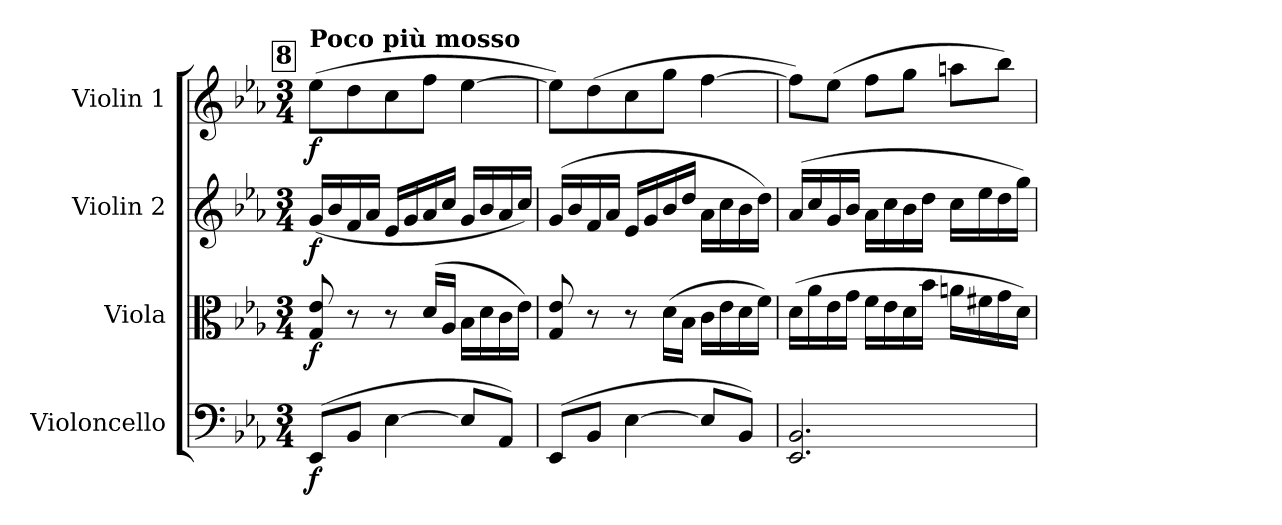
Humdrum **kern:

**kern	**dynam	**kern	**dynam	**kern	**dynam	**kern	**dynam
*part4	*part4	*part3	*part3	*part2	*part2	*part1	*part1
*staff4	*staff4	*staff3	*staff3	*staff2	*staff2	*staff1	*staff1
*I"Violoncello	*	*I"Viola	*	*I"Violin 2	*	*I"Violin 1	*
*I'Vc	*	*I'Vla	*	*I'Vln	*	*I'Vln	*
!!LO:LB:g=z
*clefF4	*	*clefC3	*	*clefG2	*	*clefG2	*
*k[b-e-a-]	*	*k[b-e-a-]	*	*k[b-e-a-]	*	*k[b-e-a-]	*
*M3/4	*	*M3/4	*	*M3/4	*	*M3/4	*
!!LO:REH:place=s1:a:B:cj:fs=14:t=8
=75	=75	=75	=75	=75	=75	=75	=75
!	!	!	!	!	!	!LO:TX:a:B:t=Poco più mosso	!
!	!LO:DY:b	!	!LO:DY:b	!	!LO:DY:b	!	!LO:DY:b
(8EE-/L	f	8G/ 8e-/	f	(16g/LL	f	(8ee-\L	f
.	.	.	.	16b-/	.	.	.
8BB-/J	.	8r	.	16f/	.	8dd\	.
.	.	.	.	16a-/JJ	.	.	.
[4E-\	.	8r	.	16e-/LL	.	8cc\	.
.	.	.	.	16g/	.	.	.
.	.	(16d/LL	.	16a-/	.	8ff\J	.
.	.	16A-/JJ	.	16cc/JJ	.	.	.
8E-/L]	.	16B-\LL	.	16g/LL	.	[4ee-\	.
.	.	16d\	.	16b-/	.	.	.
8AA-/J)	.	16c\	.	16a-/	.	.	.
.	.	16e-\JJ)	.	16cc/JJ)	.	.	.
=76	=76	=76	=76	=76	=76	=76	=76
(8EE-/L	.	8G/ 8e-/	.	(16g/LL	.	8ee-\L])	.
.	.	.	.	16b-/	.	.	.
8BB-/J	.	8r	.	16f/	.	(8dd\	.
.	.	.	.	16a-/JJ	.	.	.
[4E-\	.	8r	.	16e-/LL	.	8cc\	.
.	.	.	.	16g/	.	.	.
.	.	(16d\LL	.	16b-/	.	8gg\J	.
.	.	16B-\JJ	.	16dd/JJ	.	.	.
8E-/L]	.	16c\LL	.	16a-\LL	.	[4ff\	.
.	.	16e-\	.	16cc\	.	.	.
8BB-/J)	.	16d\	.	16b-\	.	.	.
.	.	16f\JJ)	.	16dd\JJ)	.	.	.
=77	=77	=77	=77	=77	=77	=77	=77
2.EE-/ 2.BB-/	.	(16d\LL	.	(16a-/LL	.	8ff\L])	.
.	.	16a-\	.	16cc/	.	.	.
.	.	16e-\	.	16g/	.	(8ee-\J	.
.	.	16g\JJ	.	16b-/JJ	.	.	.
.	.	16f\LL	.	16a-\LL	.	8ff\L	.
.	.	16e-\	.	16cc\	.	.	.
.	.	16d\	.	16b-\	.	8gg\J	.
.	.	16b-\JJ	.	16dd\JJ	.	.	.
.	.	16an\LL	.	16cc\LL	.	8aan\L	.
.	.	16f#X\	.	16ee-\	.	.	.
.	.	16g\	.	16dd\	.	8bb-\J)	.
.	.	16d\JJ)	.	16gg\JJ)	.	.	.
=	=	=	=	=	=	=	=
*-	*-	*-	*-	*-	*-	*-	*-
